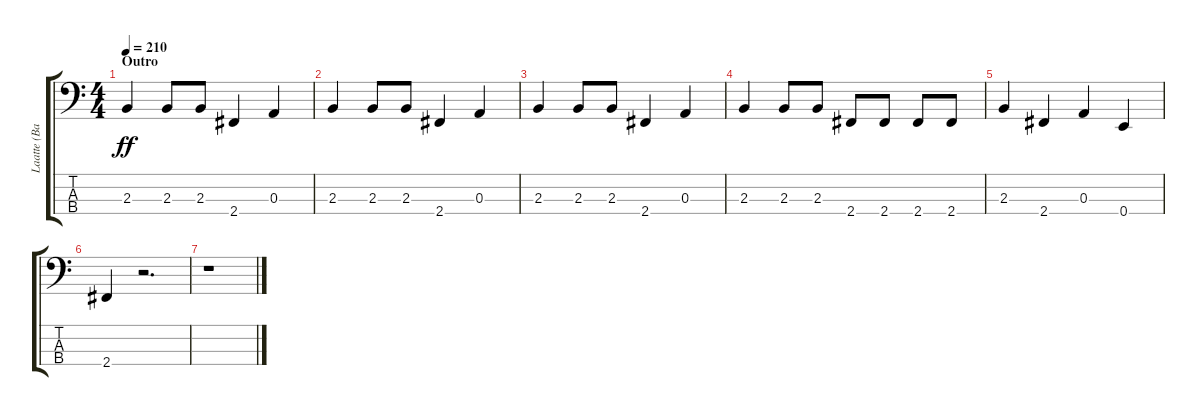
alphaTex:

\track ("Laatte (Bass)" "Laatte (Ba") {instrument electricbassfinger}
\staff {score tabs}
\tuning (G2 D2 A1 E1) {hide}
\ts (4 4)
\section ("" "Outro")
\tempo 210
\clef f4
\ks c
2.3.4{dy ff} 2.3.8 2.3.8 2.4.4 0.3.4 |
2.3.4 2.3.8 2.3.8 2.4.4 0.3.4 |
2.3.4 2.3.8 2.3.8 2.4.4 0.3.4 |
2.3.4 2.3.8 2.3.8 2.4.8 2.4.8 2.4.8 2.4.8 |
2.3.4 2.4.4 0.3.4 0.4.4 |
2.4.4 r.2{d} |
r.1
